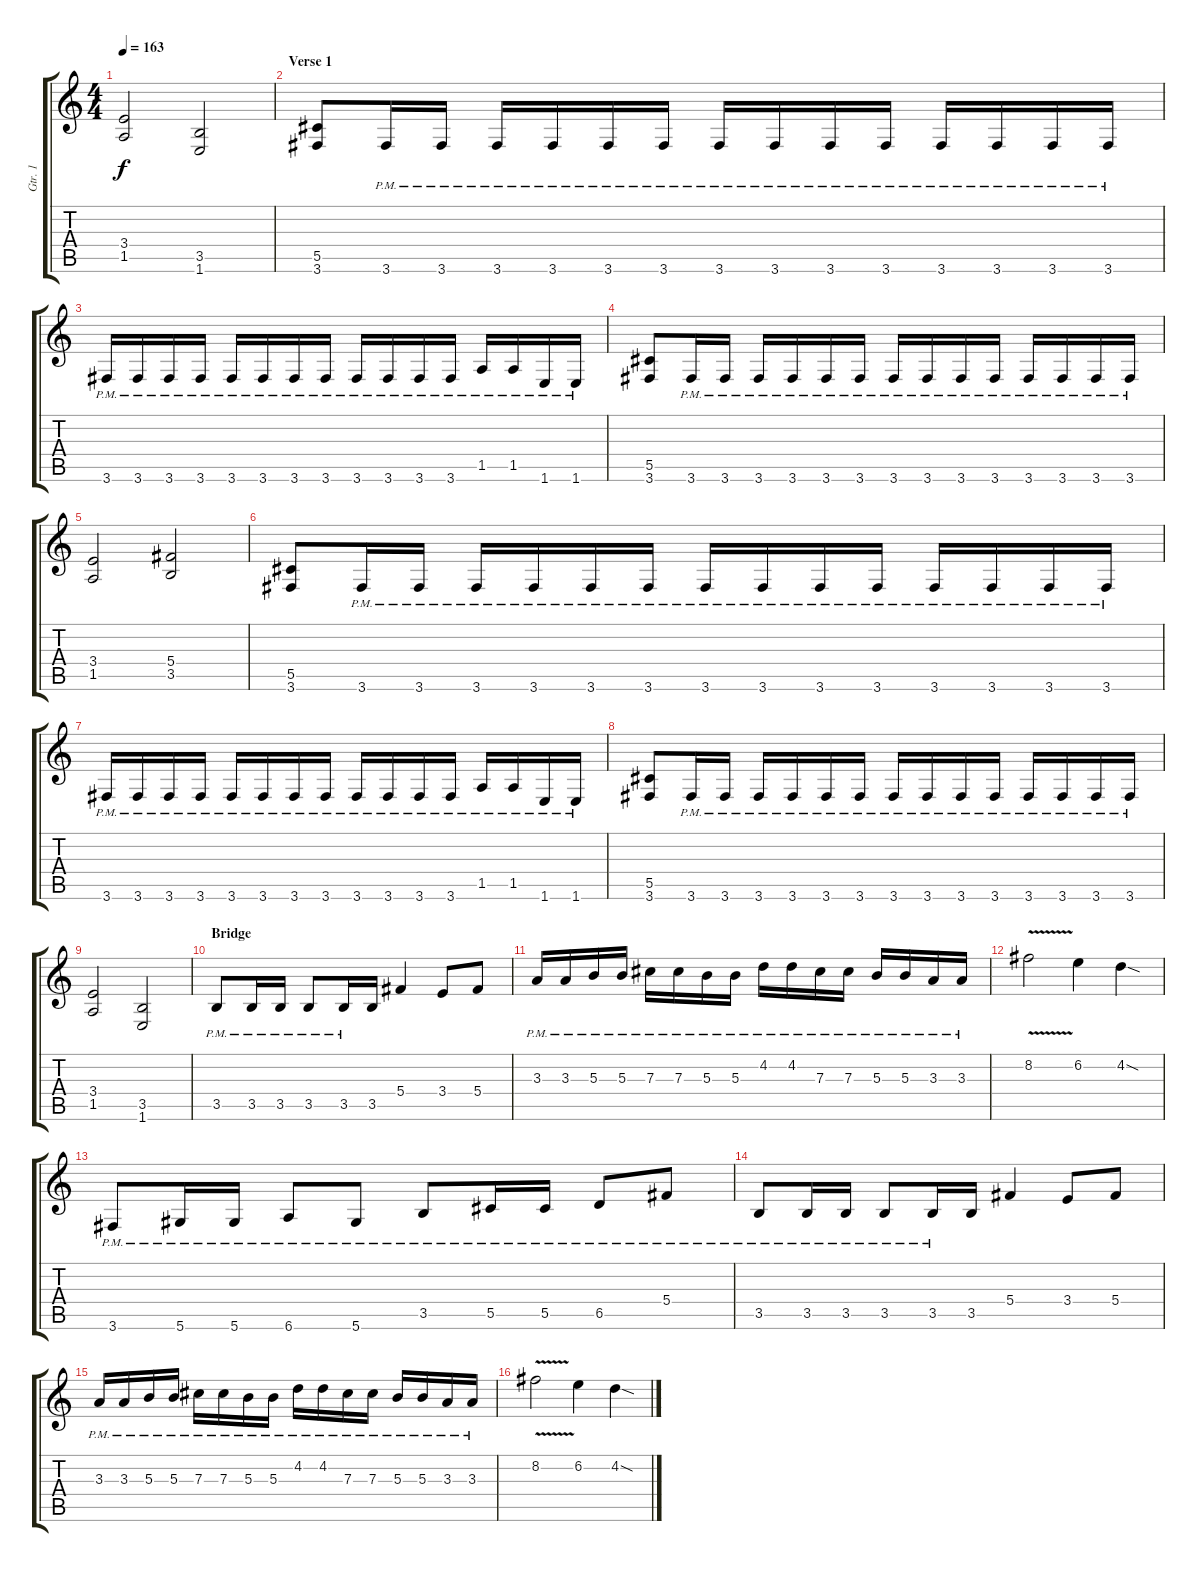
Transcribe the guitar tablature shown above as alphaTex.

\track ("Gtr. 1" "Gtr. 1") {instrument distortionguitar}
\staff {score tabs}
\tuning (Eb4 Bb3 Gb3 Db3 Ab2 Eb2) {hide}
\ts (4 4)
\tempo 163
\clef g2
\ks c
(3.4 1.5).2{dy f} (3.5 1.6).2 |
\section ("" "Verse 1")
(5.5 3.6).8{volume 14} 3.6{pm}.16 3.6{pm}.16 3.6{pm}.16 3.6{pm}.16 3.6{pm}.16 3.6{pm}.16 3.6{pm}.16 3.6{pm}.16 3.6{pm}.16 3.6{pm}.16 3.6{pm}.16 3.6{pm}.16 3.6{pm}.16 3.6{pm}.16 |
3.6{pm}.16 3.6{pm}.16 3.6{pm}.16 3.6{pm}.16 3.6{pm}.16 3.6{pm}.16 3.6{pm}.16 3.6{pm}.16 3.6{pm}.16 3.6{pm}.16 3.6{pm}.16 3.6{pm}.16 1.5{pm}.16 1.5{pm}.16 1.6{pm}.16 1.6{pm}.16 |
(5.5 3.6).8 3.6{pm}.16 3.6{pm}.16 3.6{pm}.16 3.6{pm}.16 3.6{pm}.16 3.6{pm}.16 3.6{pm}.16 3.6{pm}.16 3.6{pm}.16 3.6{pm}.16 3.6{pm}.16 3.6{pm}.16 3.6{pm}.16 3.6{pm}.16 |
(3.4 1.5).2 (5.4 3.5).2 |
(5.5 3.6).8 3.6{pm}.16 3.6{pm}.16 3.6{pm}.16 3.6{pm}.16 3.6{pm}.16 3.6{pm}.16 3.6{pm}.16 3.6{pm}.16 3.6{pm}.16 3.6{pm}.16 3.6{pm}.16 3.6{pm}.16 3.6{pm}.16 3.6{pm}.16 |
3.6{pm}.16 3.6{pm}.16 3.6{pm}.16 3.6{pm}.16 3.6{pm}.16 3.6{pm}.16 3.6{pm}.16 3.6{pm}.16 3.6{pm}.16 3.6{pm}.16 3.6{pm}.16 3.6{pm}.16 1.5{pm}.16 1.5{pm}.16 1.6{pm}.16 1.6{pm}.16 |
(5.5 3.6).8 3.6{pm}.16 3.6{pm}.16 3.6{pm}.16 3.6{pm}.16 3.6{pm}.16 3.6{pm}.16 3.6{pm}.16 3.6{pm}.16 3.6{pm}.16 3.6{pm}.16 3.6{pm}.16 3.6{pm}.16 3.6{pm}.16 3.6{pm}.16 |
(3.4 1.5).2 (3.5 1.6).2 |
\section ("" "Bridge")
3.5{pm}.8 3.5{pm}.16 3.5{pm}.16 3.5{pm}.8 3.5{pm}.16 3.5.16 5.4.4 3.4.8 5.4.8 |
3.3{pm}.16 3.3{pm}.16 5.3{pm}.16 5.3{pm}.16 7.3{pm}.16 7.3{pm}.16 5.3{pm}.16 5.3{pm}.16 4.2{pm}.16 4.2{pm}.16 7.3{pm}.16 7.3{pm}.16 5.3{pm}.16 5.3{pm}.16 3.3{pm}.16 3.3{pm}.16 |
8.2{v}.2 6.2.4 4.2{sod}.4 |
3.6{pm}.8 5.6{pm}.16 5.6{pm}.16 6.6{pm}.8 5.6{pm}.8 3.5{pm}.8 5.5{pm}.16 5.5{pm}.16 6.5{pm}.8 5.4{pm}.8 |
3.5{pm}.8 3.5{pm}.16 3.5{pm}.16 3.5{pm}.8 3.5{pm}.16 3.5.16 5.4.4 3.4.8 5.4.8 |
3.3{pm}.16 3.3{pm}.16 5.3{pm}.16 5.3{pm}.16 7.3{pm}.16 7.3{pm}.16 5.3{pm}.16 5.3{pm}.16 4.2{pm}.16 4.2{pm}.16 7.3{pm}.16 7.3{pm}.16 5.3{pm}.16 5.3{pm}.16 3.3{pm}.16 3.3{pm}.16 |
8.2{v}.2 6.2.4 4.2{sod}.4
